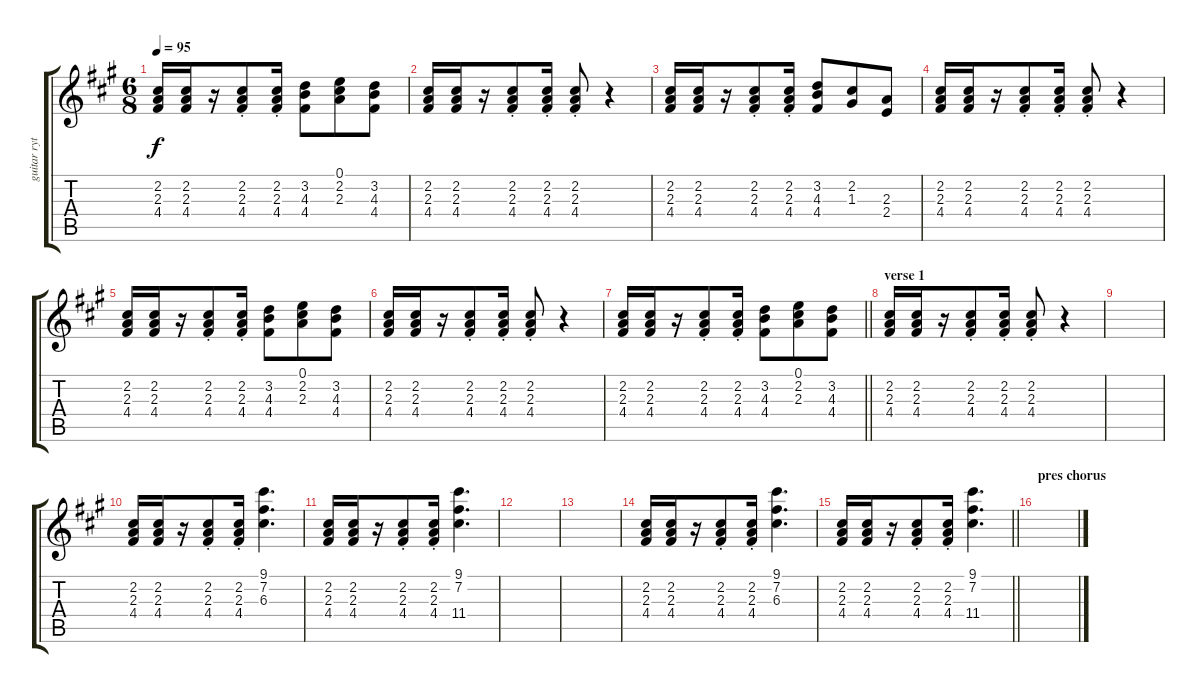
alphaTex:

\track ("guitar rythmique" "guitar ryt") {instrument overdrivenguitar}
\staff {score tabs}
\tuning (E4 B3 G3 D3 A2 E2) {hide}
\ts (6 8)
\tempo 95
\clef g2
\ks a
(2.2 2.3 4.4).16{dy f} (2.2 2.3 4.4).16 r.16 (2.2{st} 2.3{st} 4.4{st}).8 (2.2{st} 2.3{st} 4.4).16 (3.2 4.3 4.4).8 (0.1 2.2 2.3).8 (3.2 4.3 4.4).8 |
(2.2 2.3 4.4).16 (2.2 2.3 4.4).16 r.16 (2.2{st} 2.3{st} 4.4{st}).8 (2.2{st} 2.3{st} 4.4).16 (2.2{st} 2.3{st} 4.4{st}).8 r.4 |
(2.2 2.3 4.4).16 (2.2 2.3 4.4).16 r.16 (2.2{st} 2.3{st} 4.4{st}).8 (2.2{st} 2.3{st} 4.4).16 (3.2 4.3 4.4).8 (2.2 1.3).8 (2.3 2.4).8 |
(2.2 2.3 4.4).16 (2.2 2.3 4.4).16 r.16 (2.2{st} 2.3{st} 4.4{st}).8 (2.2{st} 2.3{st} 4.4).16 (2.2{st} 2.3{st} 4.4{st}).8 r.4 |
(2.2 2.3 4.4).16 (2.2 2.3 4.4).16 r.16 (2.2{st} 2.3{st} 4.4{st}).8 (2.2{st} 2.3{st} 4.4).16 (3.2 4.3 4.4).8 (0.1 2.2 2.3).8 (3.2 4.3 4.4).8 |
(2.2 2.3 4.4).16 (2.2 2.3 4.4).16 r.16 (2.2{st} 2.3{st} 4.4{st}).8 (2.2{st} 2.3{st} 4.4).16 (2.2{st} 2.3{st} 4.4{st}).8 r.4 |
\barLineRight lightlight
(2.2 2.3 4.4).16 (2.2 2.3 4.4).16 r.16 (2.2{st} 2.3{st} 4.4{st}).8 (2.2{st} 2.3{st} 4.4).16 (3.2 4.3 4.4).8 (0.1 2.2 2.3).8 (3.2 4.3 4.4).8 |
\section ("" "verse 1")
(2.2 2.3 4.4).16 (2.2 2.3 4.4).16 r.16 (2.2{st} 2.3{st} 4.4{st}).8 (2.2{st} 2.3{st} 4.4).16 (2.2{st} 2.3{st} 4.4{st}).8 r.4 |
|
(2.2 2.3 4.4).16 (2.2 2.3 4.4).16 r.16 (2.2{st} 2.3{st} 4.4{st}).8 (2.2{st} 2.3{st} 4.4).16 (9.1 7.2 6.3).4{d} |
(2.2 2.3 4.4).16 (2.2 2.3 4.4).16 r.16 (2.2{st} 2.3{st} 4.4{st}).8 (2.2{st} 2.3{st} 4.4).16 (9.1 7.2 11.4).4{d} |
|
|
(2.2 2.3 4.4).16 (2.2 2.3 4.4).16 r.16 (2.2{st} 2.3{st} 4.4{st}).8 (2.2{st} 2.3{st} 4.4).16 (9.1 7.2 6.3).4{d} |
\barLineRight lightlight
(2.2 2.3 4.4).16 (2.2 2.3 4.4).16 r.16 (2.2{st} 2.3{st} 4.4{st}).8 (2.2{st} 2.3{st} 4.4).16 (9.1 7.2 11.4).4{d} |
\section ("" "pres chorus")
